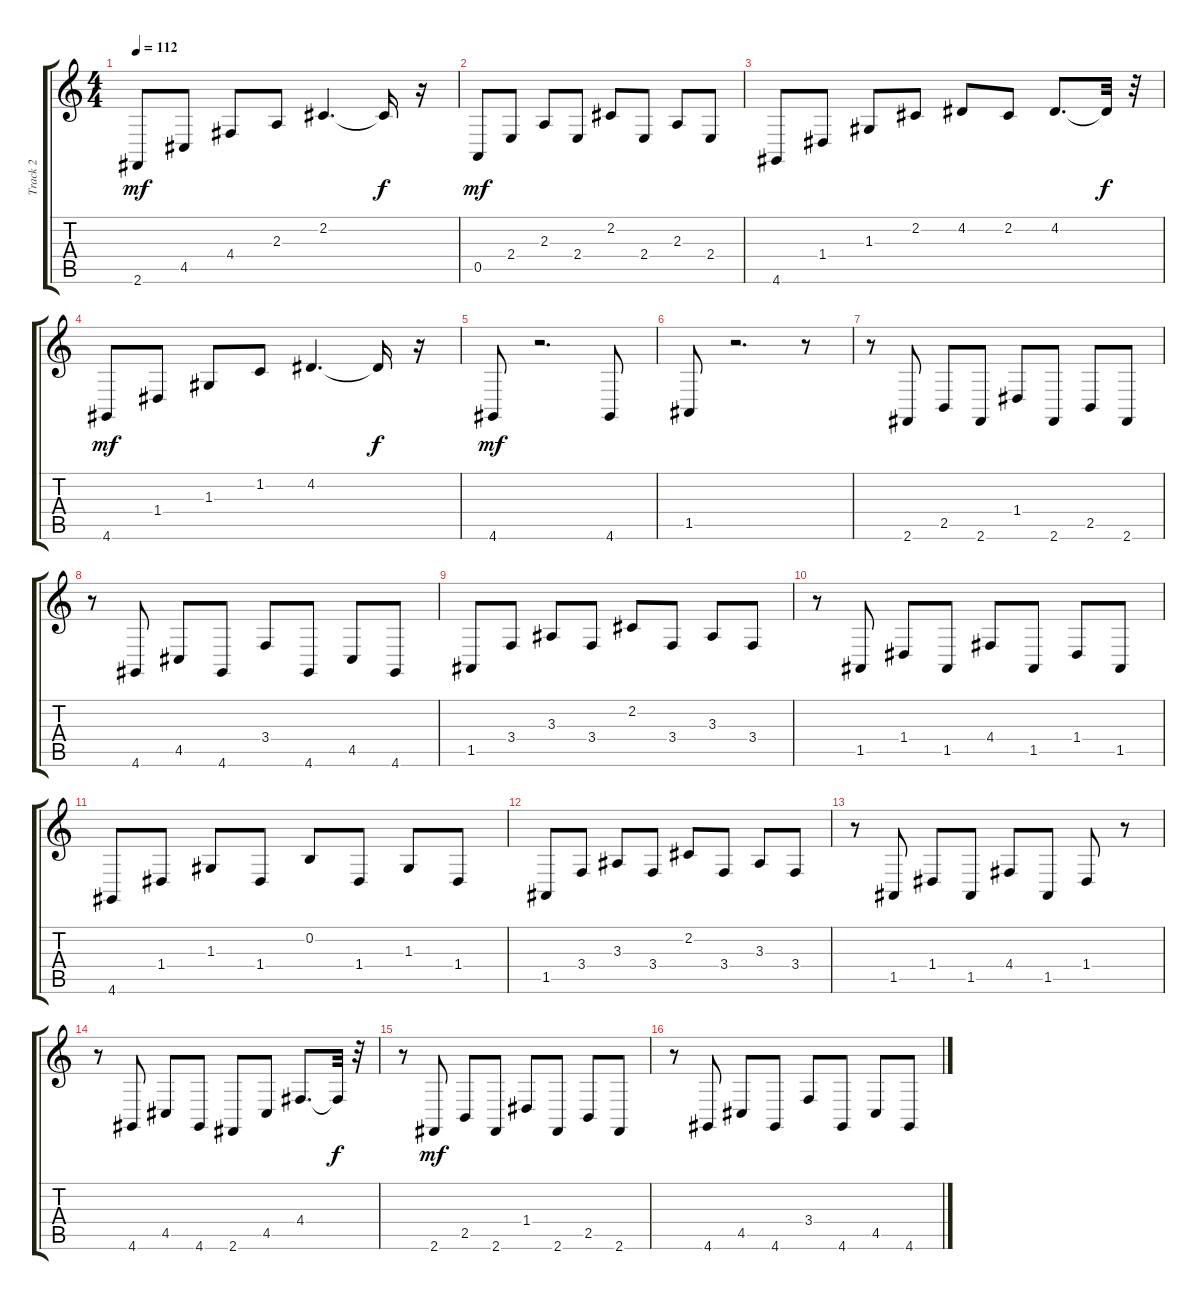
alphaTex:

\track ("Track 2" "Track 2") {instrument acousticgrandpiano}
\staff {score tabs}
\tuning (E4 B3 G3 D3 A2 E2) {hide}
\ts (4 4)
\tempo 112
\clef g2
\ks c
2.6.8{dy mf} 4.5.8 4.4.8 2.3.8 2.2.4{d} 2.2{t}.16{dy f} r.16 |
0.5.8{dy mf} 2.4.8 2.3.8 2.4.8 2.2.8 2.4.8 2.3.8 2.4.8 |
4.6.8 1.4.8 1.3.8 2.2.8 4.2.8 2.2.8 4.2.8{d} 4.2{t}.32{dy f} r.32 |
4.6.8{dy mf} 1.4.8 1.3.8 1.2.8 4.2.4{d} 4.2{t}.16{dy f} r.16 |
4.6.8{dy mf} r.2{d} 4.6.8 |
1.5.8 r.2{d} r.8 |
r.8 2.6.8 2.5.8 2.6.8 1.4.8 2.6.8 2.5.8 2.6.8 |
r.8 4.6.8 4.5.8 4.6.8 3.4.8 4.6.8 4.5.8 4.6.8 |
1.5.8 3.4.8 3.3.8 3.4.8 2.2.8 3.4.8 3.3.8 3.4.8 |
r.8 1.5.8 1.4.8 1.5.8 4.4.8 1.5.8 1.4.8 1.5.8 |
4.6.8 1.4.8 1.3.8 1.4.8 0.2.8 1.4.8 1.3.8 1.4.8 |
1.5.8 3.4.8 3.3.8 3.4.8 2.2.8 3.4.8 3.3.8 3.4.8 |
r.8 1.5.8 1.4.8 1.5.8 4.4.8 1.5.8 1.4.8 r.8 |
r.8 4.6.8 4.5.8 4.6.8 2.6.8 4.5.8 4.4.8{d} 4.4{t}.32{dy f} r.32 |
r.8 2.6.8{dy mf} 2.5.8 2.6.8 1.4.8 2.6.8 2.5.8 2.6.8 |
r.8 4.6.8 4.5.8 4.6.8 3.4.8 4.6.8 4.5.8 4.6.8
